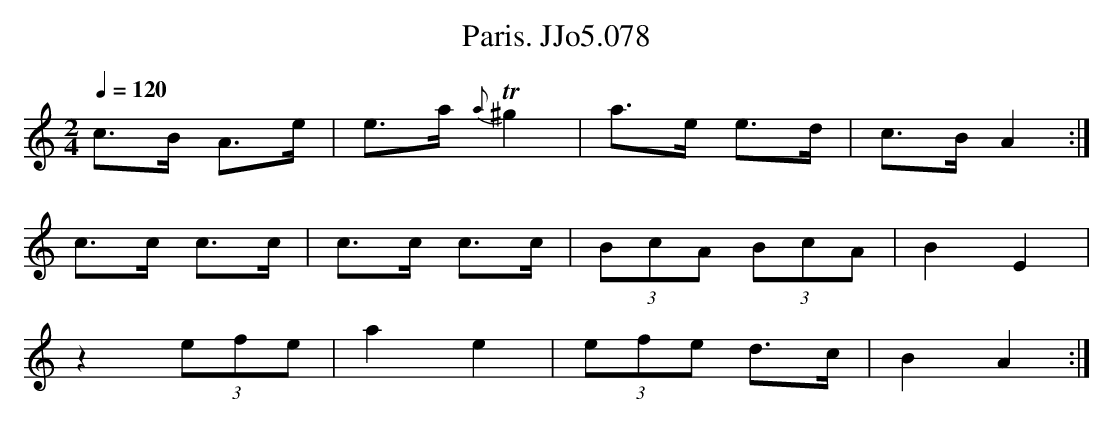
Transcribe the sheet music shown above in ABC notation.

X:1
T:Paris. JJo5.078
M:2/4
L:1/8
Q:1/4=120
K:Am
c>B A>e | e>a {a}T^g2 | a>e e>d | c>B A2 :|
c>c c>c | c>c c>c | (3BcA (3BcA | B2 E2 |
z2 (3efe | a2 e2 | (3efe d>c | B2 A2 :|
